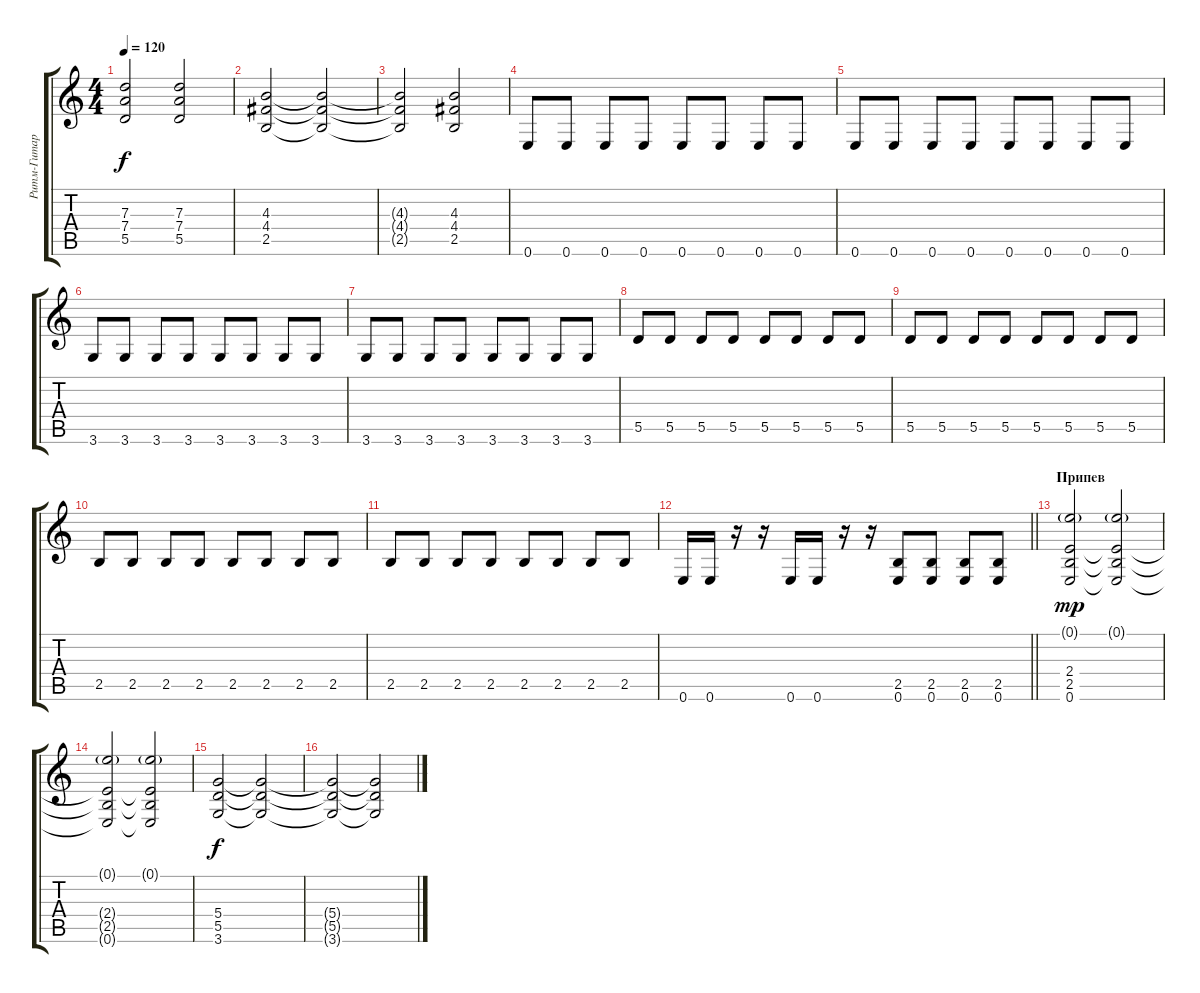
\track ("Ритм-Гитара" "Ритм-Гитар") {instrument distortionguitar}
\staff {score tabs}
\tuning (E4 B3 G3 D3 A2 E2) {hide}
\ts (4 4)
\tempo 120
\clef g2
\ks c
(7.3{t} 7.4{t} 5.5{t}).2{dy f} (7.3 7.4 5.5).2 |
(4.3 4.4 2.5).2 (4.3{t} 4.4{t} 2.5{t}).2 |
(4.3{t} 4.4{t} 2.5{t}).2 (4.3 4.4 2.5).2 |
0.6.8 0.6.8 0.6.8 0.6.8 0.6.8 0.6.8 0.6.8 0.6.8 |
0.6.8 0.6.8 0.6.8 0.6.8 0.6.8 0.6.8 0.6.8 0.6.8 |
3.6.8 3.6.8 3.6.8 3.6.8 3.6.8 3.6.8 3.6.8 3.6.8 |
3.6.8 3.6.8 3.6.8 3.6.8 3.6.8 3.6.8 3.6.8 3.6.8 |
5.5.8 5.5.8 5.5.8 5.5.8 5.5.8 5.5.8 5.5.8 5.5.8 |
5.5.8 5.5.8 5.5.8 5.5.8 5.5.8 5.5.8 5.5.8 5.5.8 |
2.5.8 2.5.8 2.5.8 2.5.8 2.5.8 2.5.8 2.5.8 2.5.8 |
2.5.8 2.5.8 2.5.8 2.5.8 2.5.8 2.5.8 2.5.8 2.5.8 |
\barLineRight lightlight
0.6.16 0.6.16 r.16 r.16 0.6.16 0.6.16 r.16 r.16 (2.5 0.6).8 (2.5 0.6).8 (2.5 0.6).8 (2.5 0.6).8 |
\section ("" "Припев")
(0.1{g} 2.4 2.5 0.6).2{dy mp} (0.1{g} 2.4{t} 2.5{t} 0.6{t}).2 |
(0.1{g} 2.4{t} 2.5{t} 0.6{t}).2 (0.1{g} 2.4{t} 2.5{t} 0.6{t}).2 |
(5.4 5.5 3.6).2{dy f} (5.4{t} 5.5{t} 3.6{t}).2 |
(5.4{t} 5.5{t} 3.6{t}).2 (5.4{t} 5.5{t} 3.6{t}).2
